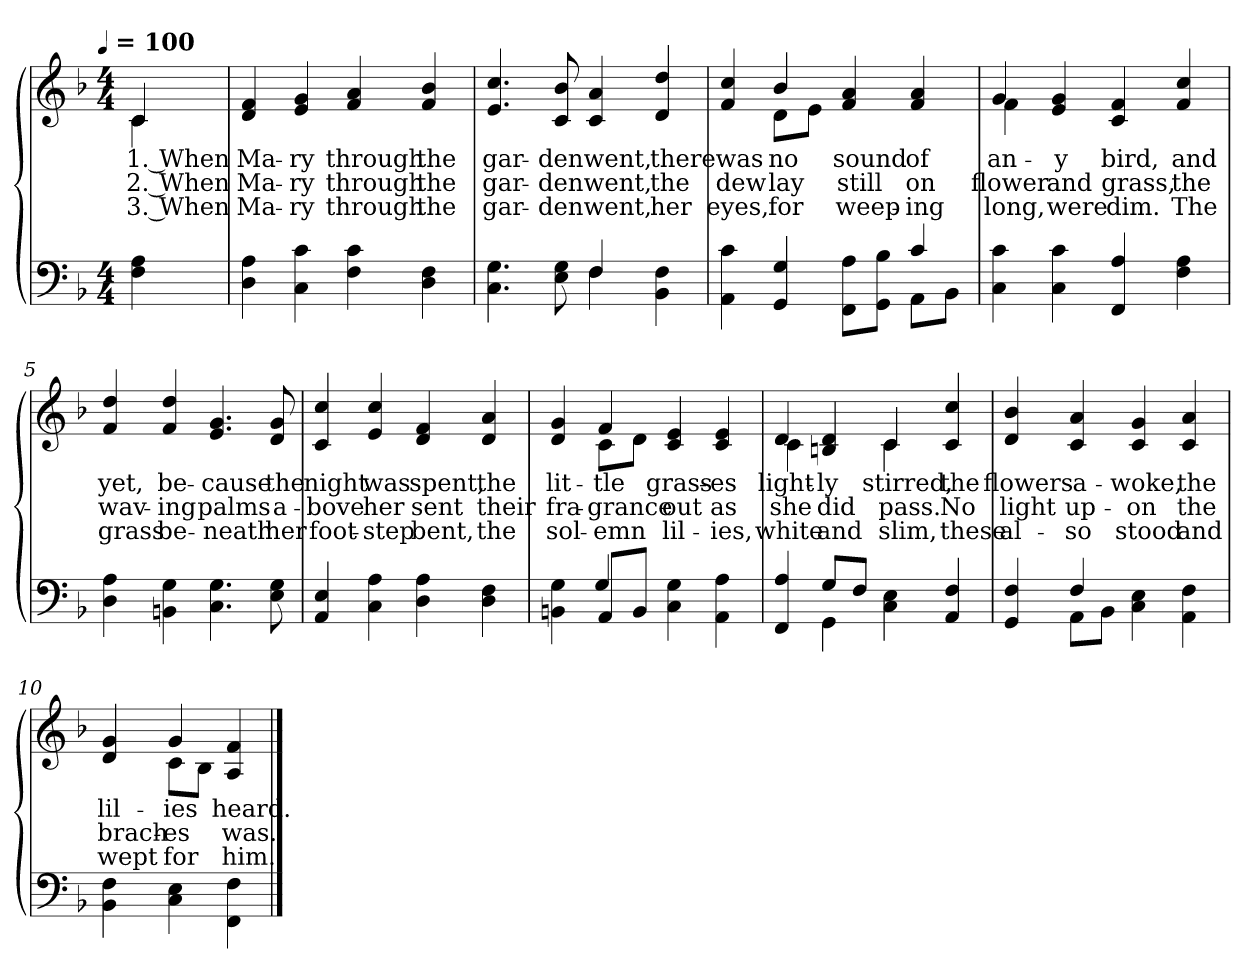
**kern	**kern	**text	**text	**text
*part1	*part1	*part1	*part1	*part1
*staff2	*staff1	*staff1	*staff1	*staff1
*clefF4	*clefG2	*	*	*
*k[b-]	*k[b-]	*	*	*
!!LO:TX:omd:t=[quarter] = 100
*M4/4	*M4/4	*	*	*
*MM100	*MM100	*	*	*
=	=	=	=	=
*	*^	*	*	*
4F\ 4A\	4c/	4c\	1. When	2. When	3. When
*	*v	*v	*	*	*
=1	=1	=1	=1	=1
4D\ 4A\	4d/ 4f/	Ma-	Ma-	Ma-
4C\ 4c\	4e/ 4g/	-ry	-ry	-ry
4F\ 4c\	4f/ 4a/	through	through	through
4D\ 4F\	4f/ 4b-/	the	the	the
=2	=2	=2	=2	=2
*^	*	*	*	*
4.C\ 4.G\	2ryy	4.e/ 4.cc/	gar-	gar-	gar-
8E\ 8G\	.	8c/ 8b-/	-den	-den	-den
4F\	4F/	4c/ 4a/	went,	went,	went,
4BB-\ 4F\	4ryy	4d/ 4dd/	there	the	her
!!LO:LB:g=z
=3	=3	=3	=3	=3	=3
*	*	*^	*	*	*
4AA\ 4c\	2ryy	4f/ 4cc/	4ryy	was	dew	eyes,
4GG/ 4G/	.	4b-/	8dL	no	lay	for
.	.	.	8eJ	.	.	.
8FF 8AL	4ryy	4f/ 4a/	2ryy	sound	still	weep-
8GG 8B-J	.	.	.	.	.	.
4c/	8AAL	4f/ 4a/	.	of	on	-ing
.	8BB-J	.	.	.	.	.
*v	*v	*	*	*	*	*
=4	=4	=4	=4	=4	=4
4C\ 4c\	4g	4f	an-	flower	long,
4C\ 4c\	4e/ 4g/	4ryy	-y	and	were
4FF/ 4A/	4c/ 4f/	2ryy	bird,	grass,	dim.
4F\ 4A\	4f/ 4cc/	.	and	the	The
*	*v	*v	*	*	*
=5	=5	=5	=5	=5
4D\ 4A\	4f/ 4dd/	yet,	wav-	grass
4BBn\ 4G\	4f/ 4dd/	be-	-ing	be-
4.C\ 4.G\	4.e/ 4.g/	-cause	palms	-neath
8E\ 8G\	8d/ 8g/	the	a-	her
!!LO:LB:g=z
=6	=6	=6	=6	=6
4AA/ 4E/	4c/ 4cc/	night	-bove	foot-
4C\ 4A\	4e/ 4cc/	was	her	-step
4D\ 4A\	4d/ 4f/	spent,	sent	bent,
4D\ 4F\	4d/ 4a/	the	their	the
=7	=7	=7	=7	=7
*^	*^	*	*	*
4BBn\ 4G\	4ryy	4d/ 4g/	4ryy	lit-	fra-	sol-
8AAL	4G/	4f/	8cL	-tle	-grance	-emn
8BBJ	.	.	8dJ	.	.	.
4C\ 4G\	2ryy	4c/ 4e/	2ryy	grass-	out	lil-
4AA\ 4A\	.	4c/ 4e/	.	-es	as	-ies,
=8	=8	=8	=8	=8	=8	=8
4FF/ 4A/	4ryy	4d	4c	light-	she	white
8GL	4GG\	4Bn/ 4d/	4ryy	-ly	did	and
8FJ	.	.	.	.	.	.
4C 4E	2ryy	4c/	4c\	stirred,	pass.	slim,
4AA 4F	.	4c 4cc	4ryy	the	No	these
*	*	*v	*v	*	*	*
!!LO:LB:g=z
=9	=9	=9	=9	=9	=9
4GG/ 4F/	4ryy	4d/ 4b-/	flowers	light	al-
4F	8AAL	4c 4a	a-	up-	-so
.	8BB-J	.	.	.	.
4C\ 4E\	2ryy	4c/ 4g/	-woke,	-on	stood
4AA\ 4F\	.	4c/ 4a/	the	the	and
*v	*v	*	*	*	*
=10	=10	=10	=10	=10
*	*^	*	*	*
4BB-\ 4F\	4d 4g	4ryy	lil-	brach-	wept
4C\ 4E\	4g	8cL	-ies	-es	for
.	.	8B-J	.	.	.
4FF\ 4F\	4A/ 4f/	4ryy	heard.	was.	him.
*	*v	*v	*	*	*
==	==	==	==	==
*-	*-	*-	*-	*-
